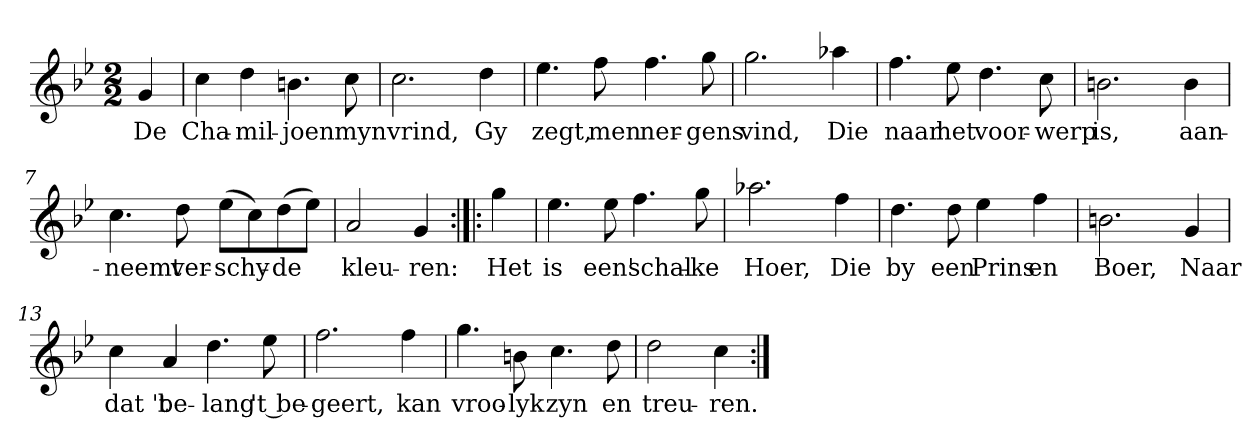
**kern	**text
*part1	*part1
*staff1	*staff1
*clefG2	*
*k[b-e-]	*
*C:dor	*
*M2/2	*
*MM120	*
=	=
4g	De
=1	=1
4cc	Cha-
4dd	-mil-
4.bn	-joen
8cc	myn
=2	=2
2.cc	vrind,
4dd	Gy
=3	=3
4.ee-	zegt,
8ff	men
4.ff	ner-
8gg	-gens
=4	=4
2.gg	vind,
4aa-X	Die
=5	=5
4.ff	naar
8ee-	het
4.dd	voor-
8cc	-werp
=6	=6
2.bn	is,
4b	aan-
=7	=7
4.cc	-neemt
8dd	ver-
(8ee-\L	-schy-
8cc\)	.
(8dd\	-de
8ee-\J)	.
=8	=8
2a	kleu-
4g	-ren:
=:|!|:	=:|!|:
4gg	Het
=9	=9
4.ee-	is
8ee-	een'
4.ff	schal-
8gg	-ke
=10	=10
2.aa-X	Hoer,
4ff	Die
=11	=11
4.dd	by
8dd	een
4ee-	Prins
4ff	en
=12	=12
2.bn	Boer,
4g	Naar
=13	=13
4cc	dat 't
4a	be-
4.dd	-lang
8ee-	't be-
=14	=14
2.ff	-geert,
4ff	kan
=15	=15
4.gg	vroo-
8bn	-lyk
4.cc	zyn
8dd	en
=16	=16
2dd	treu-
4cc	-ren.
=:|!	=:|!
*-	*-
